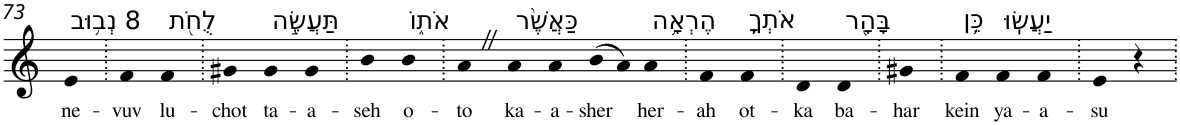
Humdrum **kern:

**kern	**text
*part1	*part1
*staff1	*staff1
*I"Piano	*
*I'Pno	*
!!LO:PB:g=z
*clefG2	*
*k[]	*
=73	=73
!LO:TX:a:t=8 נְב֥וּב	!
!	!LO:LY:b
4e	ne-
=74.	=74.
!	!LO:LY:b
4f	-vuv
!LO:TX:a:t=לֻחֹ֖ת	!
!	!LO:LY:b
4f	lu-
=75.	=75.
!	!LO:LY:b
4g#X	-chot
!LO:TX:a:t=תַּעֲשֶׂ֣ה	!
!	!LO:LY:b
4g#	ta-
!	!LO:LY:b
4g#	-a-
=76.	=76.
!	!LO:LY:b
4b	-seh
!LO:TX:a:t=אֹת֑וֹ	!
!	!LO:LY:b
4b	o-
=77.	=77.
!	!LO:LY:b
4aZ	-to
!LO:TX:a:t=כַּאֲשֶׁ֨ר	!
!	!LO:LY:b
4a	ka-
!	!LO:LY:b
4a	-a-
!	!LO:LY:b
(8b	-sher
8a)	.
!LO:TX:a:t=הֶרְאָ֥ה	!
!	!LO:LY:b
4a	her-
=78.	=78.
!	!LO:LY:b
4f	-ah
!LO:TX:a:t=אֹתְךָ֛	!
!	!LO:LY:b
4f	ot-
=79.	=79.
!	!LO:LY:b
4d	-ka
!LO:TX:a:t=בָּהָ֖ר	!
!	!LO:LY:b
4d	ba-
=80.	=80.
!	!LO:LY:b
4g#X	-har
=81.	=81.
!LO:TX:a:t=כֵּ֥ן	!
!	!LO:LY:b
4f	kein
!LO:TX:a:t=יַעֲשֽׂוּ	!
!	!LO:LY:b
4f	ya-
!	!LO:LY:b
4f	-a-
=82.	=82.
!	!LO:LY:b
4e	-su
4r	.
=.	=.
*-	*-
